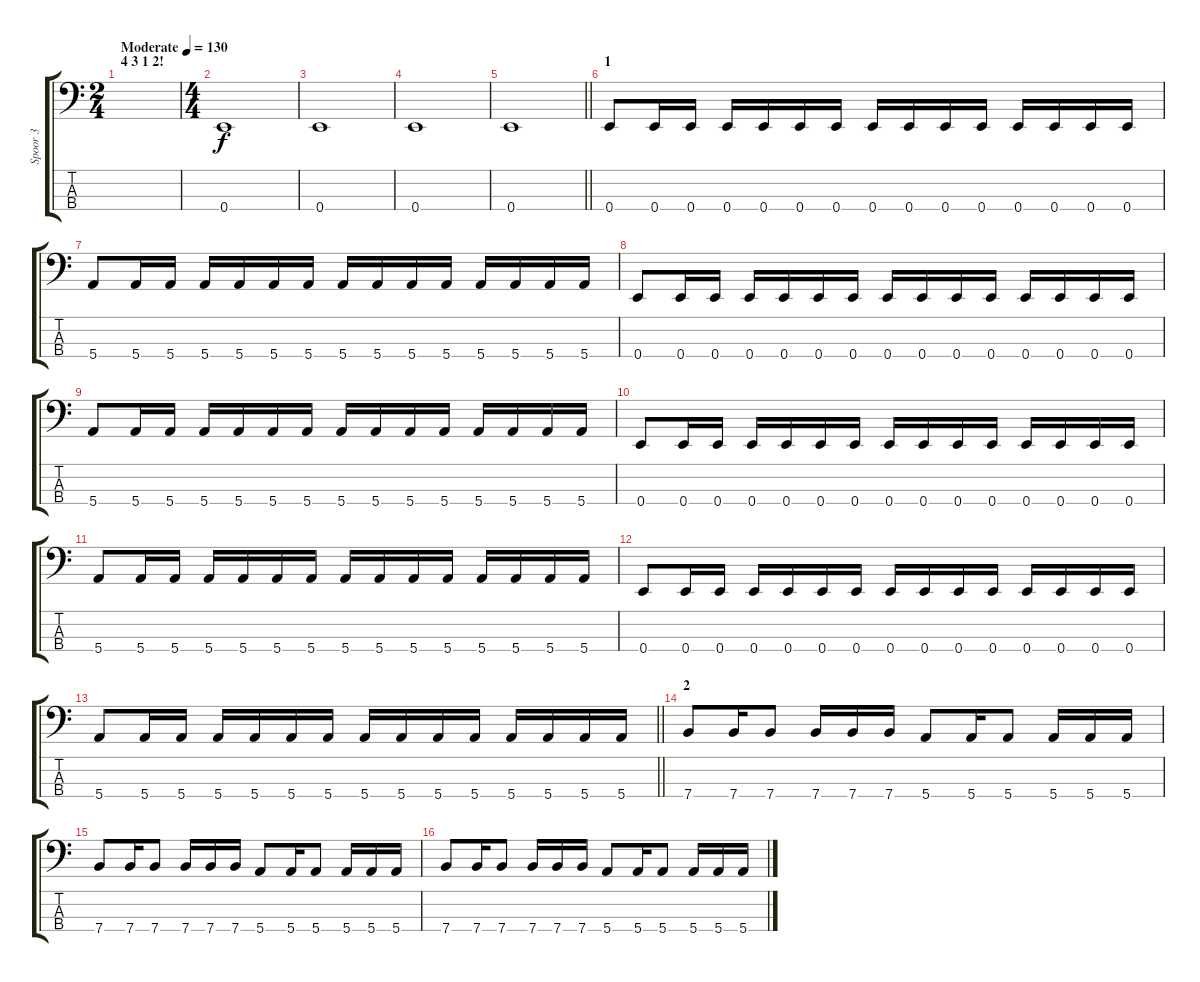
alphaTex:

\track ("Spoor 3" "Spoor 3") {instrument electricbassfinger}
\staff {score tabs}
\tuning (G2 D2 A1 E1) {hide}
\ts (2 4)
\section ("" "4 3 1 2!")
\tempo (130 "Moderate")
\clef f4
\ks c
|
\ts (4 4)
0.4.1 |
0.4.1 |
0.4.1 |
\barLineRight lightlight
0.4.1 |
\section ("" "1")
0.4.8 0.4.16 0.4.16 0.4.16 0.4.16 0.4.16 0.4.16 0.4.16 0.4.16 0.4.16 0.4.16 0.4.16 0.4.16 0.4.16 0.4.16 |
5.4.8 5.4.16 5.4.16 5.4.16 5.4.16 5.4.16 5.4.16 5.4.16 5.4.16 5.4.16 5.4.16 5.4.16 5.4.16 5.4.16 5.4.16 |
0.4.8 0.4.16 0.4.16 0.4.16 0.4.16 0.4.16 0.4.16 0.4.16 0.4.16 0.4.16 0.4.16 0.4.16 0.4.16 0.4.16 0.4.16 |
5.4.8 5.4.16 5.4.16 5.4.16 5.4.16 5.4.16 5.4.16 5.4.16 5.4.16 5.4.16 5.4.16 5.4.16 5.4.16 5.4.16 5.4.16 |
0.4.8 0.4.16 0.4.16 0.4.16 0.4.16 0.4.16 0.4.16 0.4.16 0.4.16 0.4.16 0.4.16 0.4.16 0.4.16 0.4.16 0.4.16 |
5.4.8 5.4.16 5.4.16 5.4.16 5.4.16 5.4.16 5.4.16 5.4.16 5.4.16 5.4.16 5.4.16 5.4.16 5.4.16 5.4.16 5.4.16 |
0.4.8 0.4.16 0.4.16 0.4.16 0.4.16 0.4.16 0.4.16 0.4.16 0.4.16 0.4.16 0.4.16 0.4.16 0.4.16 0.4.16 0.4.16 |
\barLineRight lightlight
5.4.8 5.4.16 5.4.16 5.4.16 5.4.16 5.4.16 5.4.16 5.4.16 5.4.16 5.4.16 5.4.16 5.4.16 5.4.16 5.4.16 5.4.16 |
\section ("" "2")
7.4.8 7.4.16 7.4.8 7.4.16 7.4.16 7.4.16 5.4.8 5.4.16 5.4.8 5.4.16 5.4.16 5.4.16 |
7.4.8 7.4.16 7.4.8 7.4.16 7.4.16 7.4.16 5.4.8 5.4.16 5.4.8 5.4.16 5.4.16 5.4.16 |
7.4.8 7.4.16 7.4.8 7.4.16 7.4.16 7.4.16 5.4.8 5.4.16 5.4.8 5.4.16 5.4.16 5.4.16
